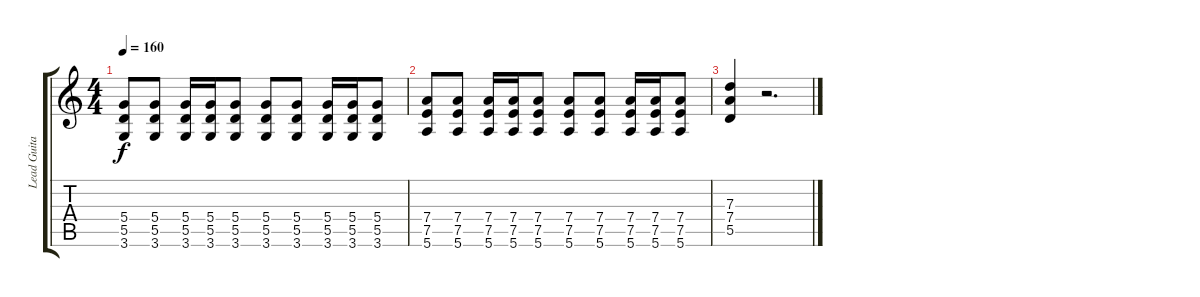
\track ("Lead Guitar (Phillip)" "Lead Guita") {instrument distortionguitar}
\staff {score tabs}
\tuning (E4 B3 G3 D3 A2 E2) {hide}
\ts (4 4)
\tempo 160
\clef g2
\ks c
(5.4 5.5 3.6).8{dy f} (5.4 5.5 3.6).8 (5.4 5.5 3.6).16 (5.4 5.5 3.6).16 (5.4 5.5 3.6).8 (5.4 5.5 3.6).8 (5.4 5.5 3.6).8 (5.4 5.5 3.6).16 (5.4 5.5 3.6).16 (5.4 5.5 3.6).8 |
(7.4 7.5 5.6).8 (7.4 7.5 5.6).8 (7.4 7.5 5.6).16 (7.4 7.5 5.6).16 (7.4 7.5 5.6).8 (7.4 7.5 5.6).8 (7.4 7.5 5.6).8 (7.4 7.5 5.6).16 (7.4 7.5 5.6).16 (7.4 7.5 5.6).8 |
(7.3 7.4 5.5).4 r.2{d}
